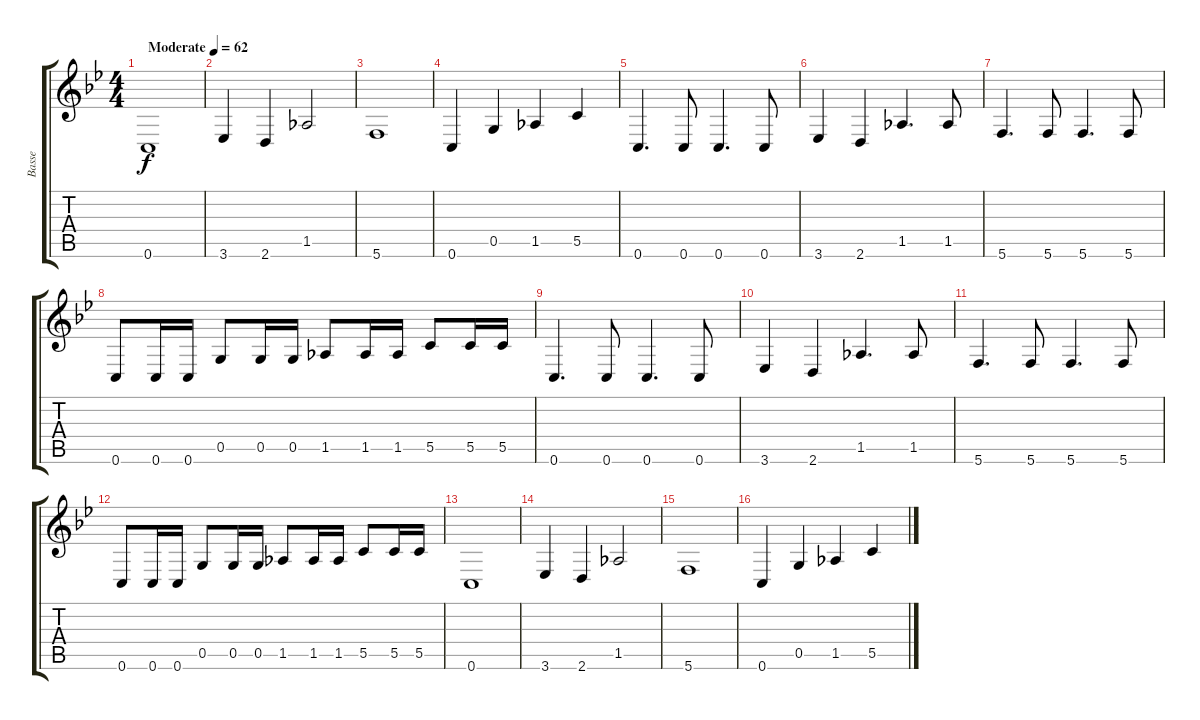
\track ("Basse" "Basse") {instrument electricbassfinger}
\staff {score tabs}
\tuning (D4 A3 F3 C3 G2 C2) {hide}
\ts (4 4)
\tempo (62 "Moderate")
\clef g2
\ks bb
0.6.1{dy f instrument electricbassfinger} |
3.6.4 2.6.4 1.5.2 |
5.6.1 |
0.6.4 0.5.4 1.5.4 5.5.4 |
0.6.4{d} 0.6.8 0.6.4{d} 0.6.8 |
3.6.4 2.6.4 1.5.4{d} 1.5.8 |
5.6.4{d} 5.6.8 5.6.4{d} 5.6.8 |
0.6.8 0.6.16 0.6.16 0.5.8 0.5.16 0.5.16 1.5.8 1.5.16 1.5.16 5.5.8 5.5.16 5.5.16 |
0.6.4{d} 0.6.8 0.6.4{d} 0.6.8 |
3.6.4 2.6.4 1.5.4{d} 1.5.8 |
5.6.4{d} 5.6.8 5.6.4{d} 5.6.8 |
0.6.8 0.6.16 0.6.16 0.5.8 0.5.16 0.5.16 1.5.8 1.5.16 1.5.16 5.5.8 5.5.16 5.5.16 |
0.6.1 |
3.6.4 2.6.4 1.5.2 |
5.6.1 |
0.6.4 0.5.4 1.5.4 5.5.4
